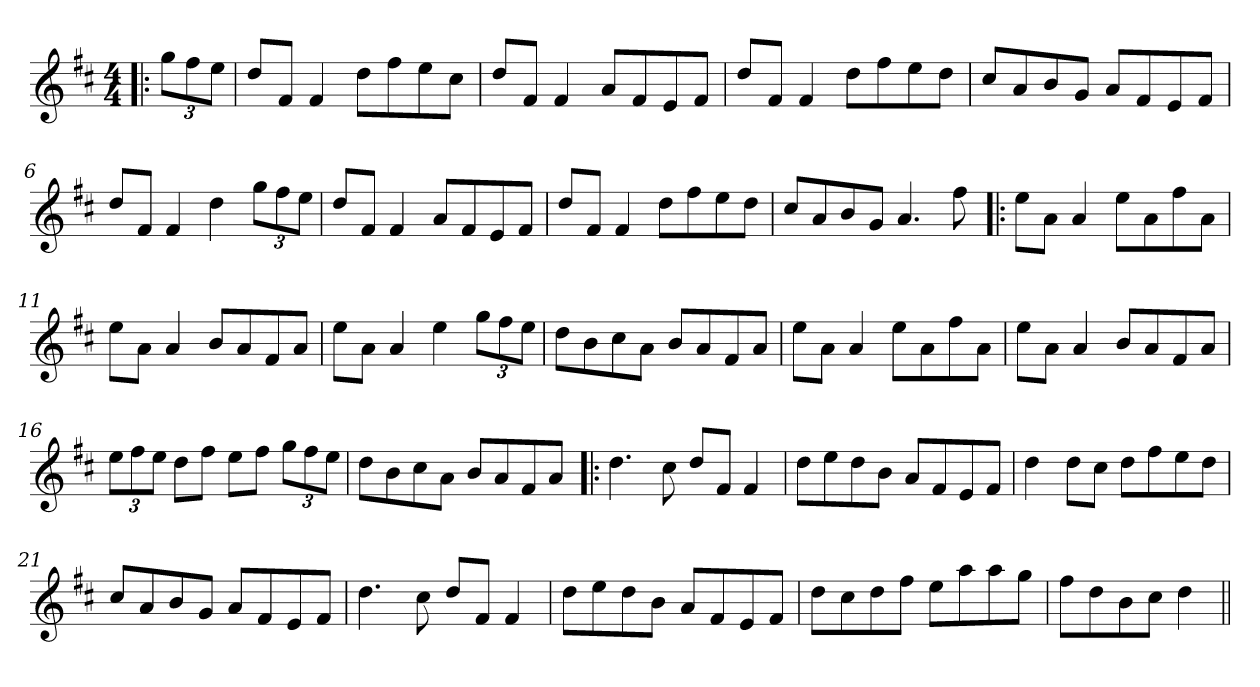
**kern
*part1
*staff1
*clefG2
*k[f#c#]
*D:
*M4/4
=1!|:
12gg\L
12ff#\
12ee\J
=2
8dd/L
8f#/J
4f#/
8dd\L
8ff#\
8ee\
8cc#\J
=3
8dd/L
8f#/J
4f#/
8a/L
8f#/
8e/
8f#/J
=4
8dd/L
8f#/J
4f#/
8dd\L
8ff#\
8ee\
8dd\J
=5
8cc#/L
8a/
8b/
8g/J
8a/L
8f#/
8e/
8f#/J
=6
8dd/L
8f#/J
4f#/
4dd\
12gg\L
12ff#\
12ee\J
!!LO:LB:g=z
=7
8dd/L
8f#/J
4f#/
8a/L
8f#/
8e/
8f#/J
=8
8dd/L
8f#/J
4f#/
8dd\L
8ff#\
8ee\
8dd\J
=9
8cc#/L
8a/
8b/
8g/J
4.a/
8ff#\
=10!|:
8ee\L
8a\J
4a/
8ee\L
8a\
8ff#\
8a\J
=11
8ee\L
8a\J
4a/
8b/L
8a/
8f#/
8a/J
=12
8ee\L
8a\J
4a/
4ee\
12gg\L
12ff#\
12ee\J
!!LO:LB:g=z
=13
8dd\L
8b\
8cc#\
8a\J
8b/L
8a/
8f#/
8a/J
=14
8ee\L
8a\J
4a/
8ee\L
8a\
8ff#\
8a\J
=15
8ee\L
8a\J
4a/
8b/L
8a/
8f#/
8a/J
=16
12ee\L
12ff#\
12ee\J
8dd\L
8ff#\J
8ee\L
8ff#\J
12gg\L
12ff#\
12ee\J
=17
8dd\L
8b\
8cc#\
8a\J
8b/L
8a/
8f#/
8a/J
=18!|:
4.dd\
8cc#\
8dd/L
8f#/J
4f#/
!!LO:LB:g=z
=19
8dd\L
8ee\
8dd\
8b\J
8a/L
8f#/
8e/
8f#/J
=20
4dd\
8dd\L
8cc#\J
8dd\L
8ff#\
8ee\
8dd\J
=21
8cc#/L
8a/
8b/
8g/J
8a/L
8f#/
8e/
8f#/J
=22
4.dd\
8cc#\
8dd/L
8f#/J
4f#/
=23
8dd\L
8ee\
8dd\
8b\J
8a/L
8f#/
8e/
8f#/J
=24
8dd\L
8cc#\
8dd\
8ff#\J
8ee\L
8aa\
8aa\
8gg\J
!!LO:LB:g=z
=25
8ff#\L
8dd\
8b\
8cc#\J
4dd\
=||
*-
